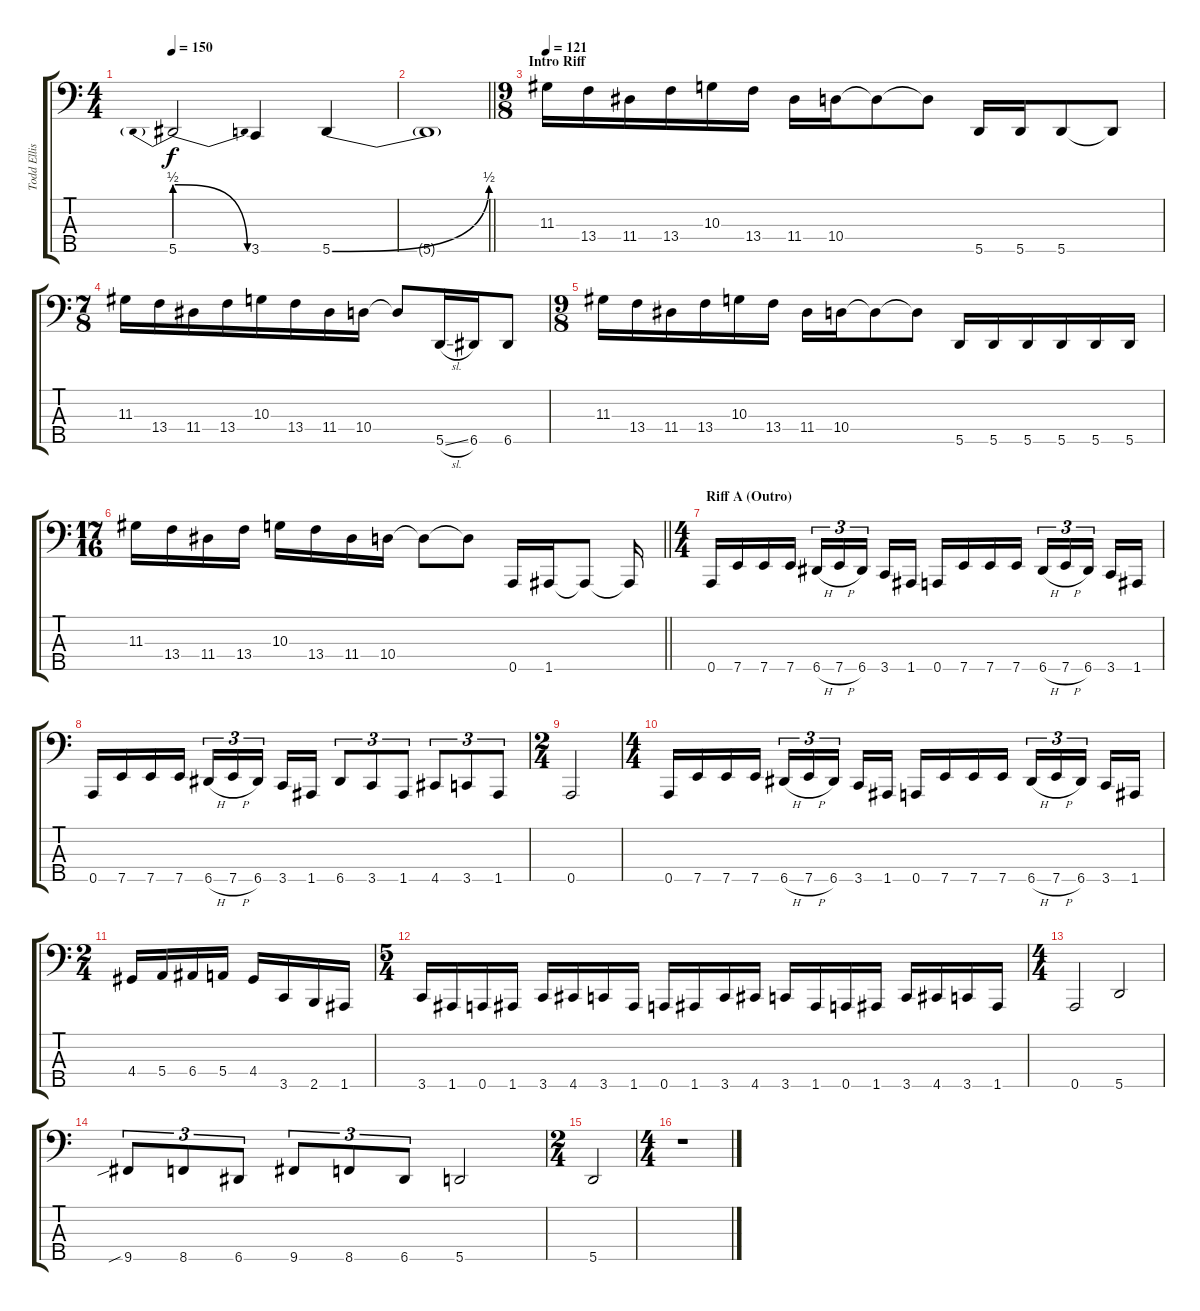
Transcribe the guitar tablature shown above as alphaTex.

\track ("Todd Ellis" "Todd Ellis") {instrument electricbassfinger}
\staff {score tabs}
\tuning (G2 D2 A1 E1 A0) {hide}
\ts (4 4)
\tempo 150
\clef f4
\ks c
5.5{be (prebendrelease 0 2 60 0)}.2{dy f} 3.5.4 5.5{be (bend 0 0 60 2)}.4 |
\barLineRight lightlight
5.5{t}.1 |
\ts (9 8)
\section ("" "Intro Riff")
\tempo 121
11.3.16 13.4.16 11.4.16 13.4.16 10.3.16 13.4.16 11.4.16 10.4.16 10.4{t}.8 10.4{t}.8 5.5.16 5.5.16 5.5.8 5.5{t}.8 |
\ts (7 8)
11.3.16 13.4.16 11.4.16 13.4.16 10.3.16 13.4.16 11.4.16 10.4.16 10.4{t}.8 5.5{sl}.16 6.5.16 6.5.8 |
\ts (9 8)
11.3.16 13.4.16 11.4.16 13.4.16 10.3.16 13.4.16 11.4.16 10.4.16 10.4{t}.8 10.4{t}.8 5.5.16 5.5.16 5.5.16 5.5.16 5.5.16 5.5.16 |
\ts (17 16)
\barLineRight lightlight
11.3.16 13.4.16 11.4.16 13.4.16 10.3.16 13.4.16 11.4.16 10.4.16 10.4{t}.8 10.4{t}.8 0.5.16 1.5.16 1.5{t}.8 1.5{t}.16 |
\ts (4 4)
\section ("" "Riff A (Outro)")
0.5.16 7.5.16 7.5.16 7.5.16 6.5{h}.16{tu (3 2)} 7.5{h}.16{tu (3 2)} 6.5.16{tu (3 2) beam splitsecondary} 3.5.16 1.5.16 0.5.16 7.5.16 7.5.16 7.5.16 6.5{h}.16{tu (3 2)} 7.5{h}.16{tu (3 2)} 6.5.16{tu (3 2) beam splitsecondary} 3.5.16 1.5.16 |
0.5.16 7.5.16 7.5.16 7.5.16 6.5{h}.16{tu (3 2)} 7.5{h}.16{tu (3 2)} 6.5.16{tu (3 2) beam splitsecondary} 3.5.16 1.5.16 6.5.8{tu (3 2)} 3.5.8{tu (3 2)} 1.5.8{tu (3 2)} 4.5.8{tu (3 2)} 3.5.8{tu (3 2)} 1.5.8{tu (3 2)} |
\ts (2 4)
0.5.2 |
\ts (4 4)
0.5.16 7.5.16 7.5.16 7.5.16 6.5{h}.16{tu (3 2)} 7.5{h}.16{tu (3 2)} 6.5.16{tu (3 2) beam splitsecondary} 3.5.16 1.5.16 0.5.16 7.5.16 7.5.16 7.5.16 6.5{h}.16{tu (3 2)} 7.5{h}.16{tu (3 2)} 6.5.16{tu (3 2) beam splitsecondary} 3.5.16 1.5.16 |
\ts (2 4)
4.4.16 5.4.16 6.4.16 5.4.16 4.4.16 3.5.16 2.5.16 1.5.16 |
\ts (5 4)
3.5.16 1.5.16 0.5.16 1.5.16 3.5.16 4.5.16 3.5.16 1.5.16 0.5.16 1.5.16 3.5.16 4.5.16 3.5.16 1.5.16 0.5.16 1.5.16 3.5.16 4.5.16 3.5.16 1.5.16 |
\ts (4 4)
0.5.2 5.5.2 |
9.5{sib}.8{tu (3 2)} 8.5.8{tu (3 2)} 6.5.8{tu (3 2)} 9.5.8{tu (3 2)} 8.5.8{tu (3 2)} 6.5.8{tu (3 2)} 5.5.2 |
\ts (2 4)
5.5.2 |
\ts (4 4)
r.1
